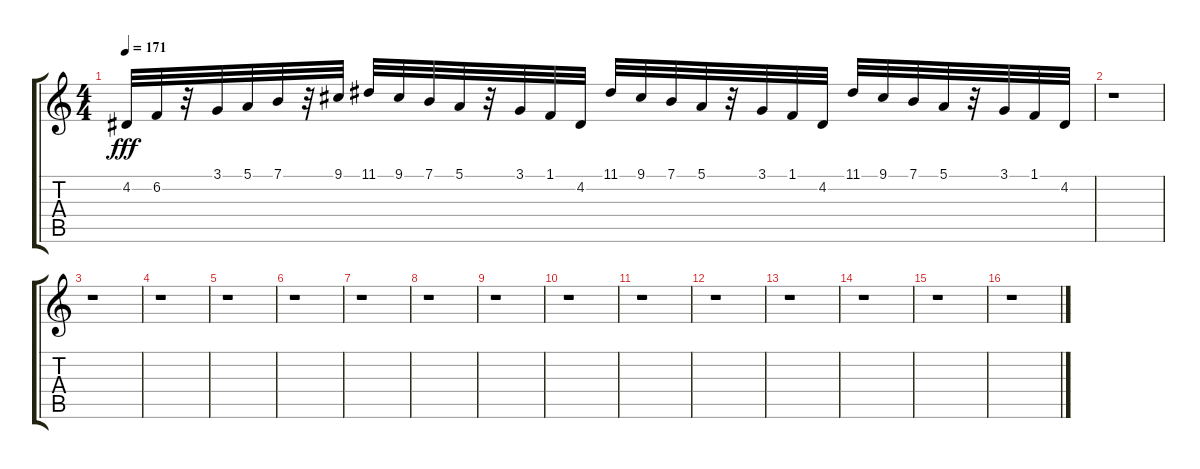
\track "" {instrument orchestralharp}
\staff {score tabs}
\tuning (E4 B3 G3 D3 A2 E2) {hide}
\ts (4 4)
\tempo 171
\clef g2
\ks c
4.2.32{dy fff} 6.2.32 r.32 3.1.32 5.1.32 7.1.32 r.32 9.1.32 11.1.32 9.1.32 7.1.32 5.1.32 r.32 3.1.32 1.1.32 4.2.32 11.1.32 9.1.32 7.1.32 5.1.32 r.32 3.1.32 1.1.32 4.2.32 11.1.32 9.1.32 7.1.32 5.1.32 r.32 3.1.32 1.1.32 4.2.32 |
r.1 |
r.1 |
r.1 |
r.1 |
r.1 |
r.1 |
r.1 |
r.1 |
r.1 |
r.1 |
r.1 |
r.1 |
r.1 |
r.1 |
r.1
